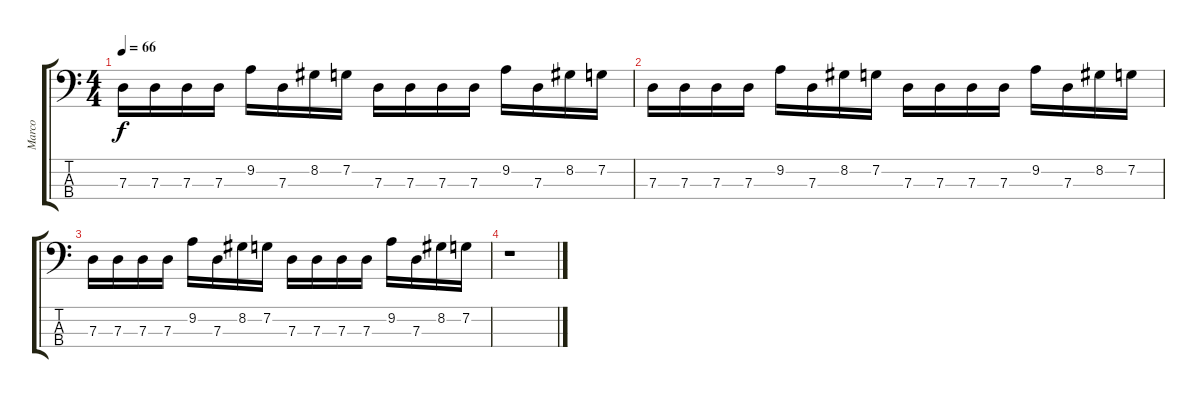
\track ("Marco" "Marco") {instrument electricbasspick}
\staff {score tabs}
\tuning (F2 C2 G1 D1) {hide}
\ts (4 4)
\tempo 66
\clef f4
\ks c
7.3.16{dy f} 7.3.16 7.3.16 7.3.16 9.2.16 7.3.16 8.2.16 7.2.16 7.3.16 7.3.16 7.3.16 7.3.16 9.2.16 7.3.16 8.2.16 7.2.16 |
7.3.16 7.3.16 7.3.16 7.3.16 9.2.16 7.3.16 8.2.16 7.2.16 7.3.16 7.3.16 7.3.16 7.3.16 9.2.16 7.3.16 8.2.16 7.2.16 |
7.3.16 7.3.16 7.3.16 7.3.16 9.2.16 7.3.16 8.2.16 7.2.16 7.3.16 7.3.16 7.3.16 7.3.16 9.2.16 7.3.16 8.2.16 7.2.16 |
r.1
